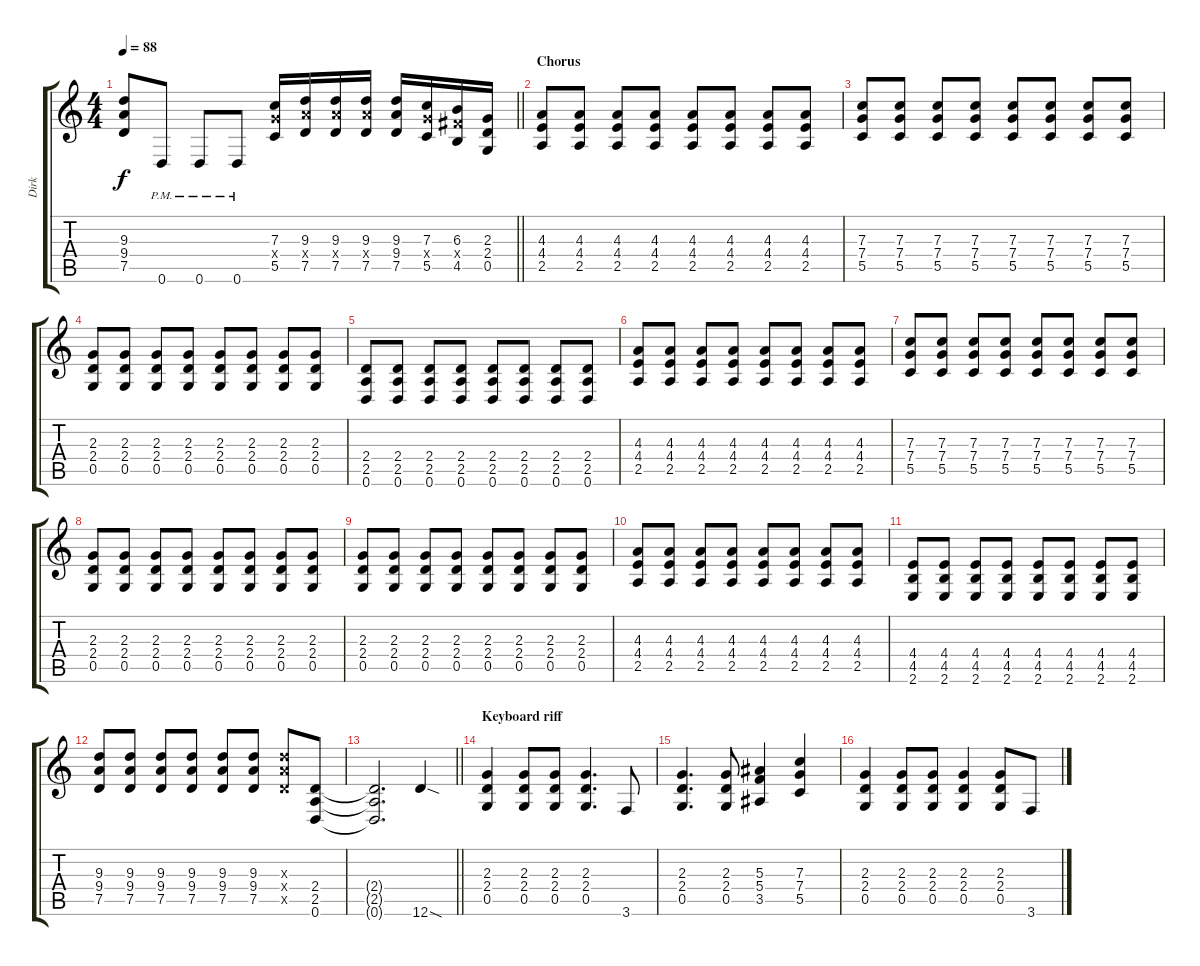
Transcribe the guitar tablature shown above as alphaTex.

\track ("Dirk" "Dirk") {instrument overdrivenguitar}
\staff {score tabs}
\tuning (D4 A3 F3 C3 G2 D2) {hide}
\ts (4 4)
\tempo 88
\clef g2
\barLineRight lightlight
\ks c
(9.3 9.4 7.5).8{dy f} 0.6{pm}.8 0.6{pm}.8 0.6{pm}.8 (7.3 7.4{x} 5.5).16 (9.3 9.4{x} 7.5).16 (9.3 9.4{x} 7.5).16 (9.3 9.4{x} 7.5).16 (9.3 9.4 7.5).16 (7.3 7.4{x} 5.5).16 (6.3 6.4{x} 4.5).16 (2.3 2.4 0.5).16 |
\section ("" "Chorus")
(4.3 4.4 2.5).8 (4.3 4.4 2.5).8 (4.3 4.4 2.5).8 (4.3 4.4 2.5).8 (4.3 4.4 2.5).8 (4.3 4.4 2.5).8 (4.3 4.4 2.5).8 (4.3 4.4 2.5).8 |
(7.3 7.4 5.5).8 (7.3 7.4 5.5).8 (7.3 7.4 5.5).8 (7.3 7.4 5.5).8 (7.3 7.4 5.5).8 (7.3 7.4 5.5).8 (7.3 7.4 5.5).8 (7.3 7.4 5.5).8 |
(2.3 2.4 0.5).8 (2.3 2.4 0.5).8 (2.3 2.4 0.5).8 (2.3 2.4 0.5).8 (2.3 2.4 0.5).8 (2.3 2.4 0.5).8 (2.3 2.4 0.5).8 (2.3 2.4 0.5).8 |
(2.4 2.5 0.6).8 (2.4 2.5 0.6).8 (2.4 2.5 0.6).8 (2.4 2.5 0.6).8 (2.4 2.5 0.6).8 (2.4 2.5 0.6).8 (2.4 2.5 0.6).8 (2.4 2.5 0.6).8 |
(4.3 4.4 2.5).8 (4.3 4.4 2.5).8 (4.3 4.4 2.5).8 (4.3 4.4 2.5).8 (4.3 4.4 2.5).8 (4.3 4.4 2.5).8 (4.3 4.4 2.5).8 (4.3 4.4 2.5).8 |
(7.3 7.4 5.5).8 (7.3 7.4 5.5).8 (7.3 7.4 5.5).8 (7.3 7.4 5.5).8 (7.3 7.4 5.5).8 (7.3 7.4 5.5).8 (7.3 7.4 5.5).8 (7.3 7.4 5.5).8 |
(2.3 2.4 0.5).8 (2.3 2.4 0.5).8 (2.3 2.4 0.5).8 (2.3 2.4 0.5).8 (2.3 2.4 0.5).8 (2.3 2.4 0.5).8 (2.3 2.4 0.5).8 (2.3 2.4 0.5).8 |
(2.3 2.4 0.5).8 (2.3 2.4 0.5).8 (2.3 2.4 0.5).8 (2.3 2.4 0.5).8 (2.3 2.4 0.5).8 (2.3 2.4 0.5).8 (2.3 2.4 0.5).8 (2.3 2.4 0.5).8 |
(4.3 4.4 2.5).8 (4.3 4.4 2.5).8 (4.3 4.4 2.5).8 (4.3 4.4 2.5).8 (4.3 4.4 2.5).8 (4.3 4.4 2.5).8 (4.3 4.4 2.5).8 (4.3 4.4 2.5).8 |
(4.4 4.5 2.6).8 (4.4 4.5 2.6).8 (4.4 4.5 2.6).8 (4.4 4.5 2.6).8 (4.4 4.5 2.6).8 (4.4 4.5 2.6).8 (4.4 4.5 2.6).8 (4.4 4.5 2.6).8 |
(9.3 9.4 7.5).8 (9.3 9.4 7.5).8 (9.3 9.4 7.5).8 (9.3 9.4 7.5).8 (9.3 9.4 7.5).8 (9.3 9.4 7.5).8 (9.3{x} 9.4{x} 7.5{x}).8 (2.4 2.5 0.6).8 |
\barLineRight lightlight
(2.4{t} 2.5{t} 0.6{t}).2{d} 12.6{sod}.4 |
\section ("" "Keyboard riff")
(2.3 2.4 0.5).4 (2.3 2.4 0.5).8 (2.3 2.4 0.5).8 (2.3 2.4 0.5).4{d} 3.6.8 |
(2.3 2.4 0.5).4{d} (2.3 2.4 0.5).8 (5.3 5.4 3.5).4 (7.3 7.4 5.5).4 |
(2.3 2.4 0.5).4 (2.3 2.4 0.5).8 (2.3 2.4 0.5).8 (2.3 2.4 0.5).4 (2.3 2.4 0.5).8 3.6.8
